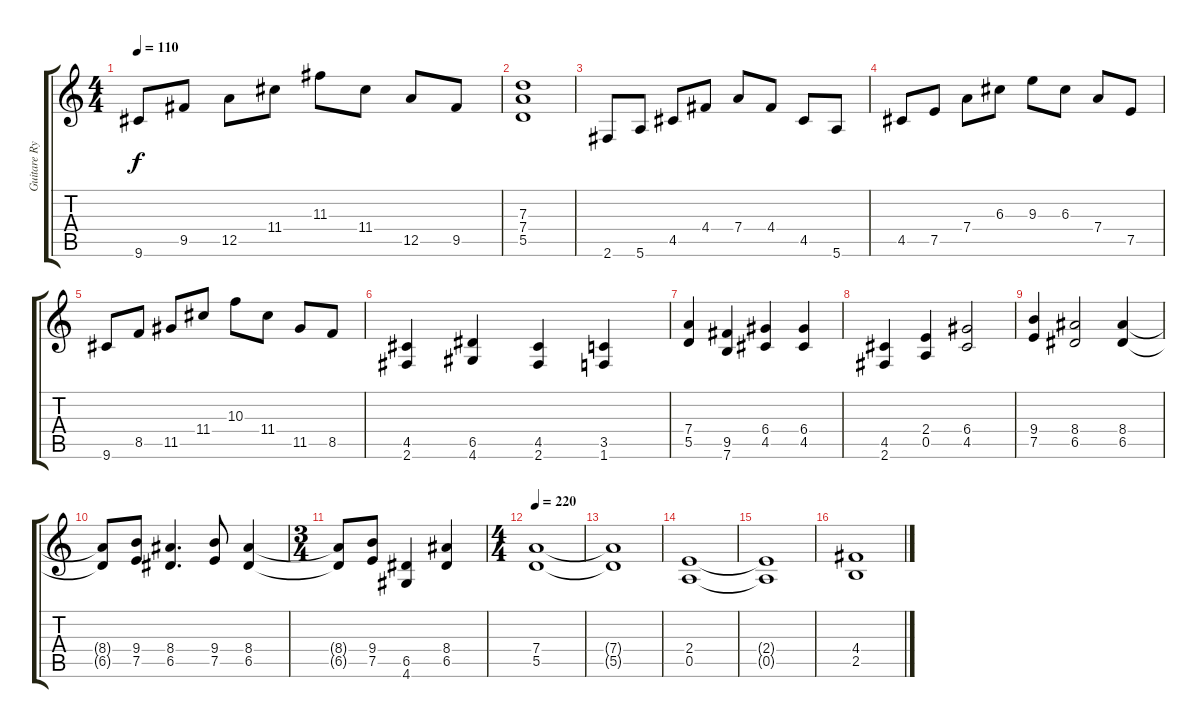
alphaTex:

\track ("Guitare Ryhtmique" "Guitare Ry") {instrument overdrivenguitar}
\staff {score tabs}
\tuning (E4 B3 G3 D3 A2 E2) {hide}
\ts (4 4)
\tempo 110
\clef g2
\ks c
9.6.8{dy f} 9.5.8 12.5.8 11.4.8 11.3.8 11.4.8 12.5.8 9.5.8 |
(7.3 7.4 5.5).1 |
2.6.8 5.6.8 4.5.8 4.4.8 7.4.8 4.4.8 4.5.8 5.6.8 |
4.5.8 7.5.8 7.4.8 6.3.8 9.3.8 6.3.8 7.4.8 7.5.8 |
9.6.8 8.5.8 11.5.8 11.4.8 10.3.8 11.4.8 11.5.8 8.5.8 |
(4.5 2.6).4 (6.5 4.6).4 (4.5 2.6).4 (3.5 1.6).4 |
(7.4 5.5).4 (9.5 7.6).4 (6.4 4.5).4 (6.4 4.5).4 |
(4.5 2.6).4 (2.4 0.5).4 (6.4 4.5).2 |
(9.4 7.5).4 (8.4 6.5).2 (8.4 6.5).4 |
(8.4{t} 6.5{t}).8 (9.4 7.5).8 (8.4 6.5).4{d} (9.4 7.5).8 (8.4 6.5).4 |
\ts (3 4)
(8.4{t} 6.5{t}).8 (9.4 7.5).8 (6.5 4.6).4 (8.4 6.5).4 |
\ts (4 4)
\tempo 220
(7.4 5.5).1 |
(7.4{t} 5.5{t}).1 |
(2.4 0.5).1 |
(2.4{t} 0.5{t}).1 |
(4.4 2.5).1
